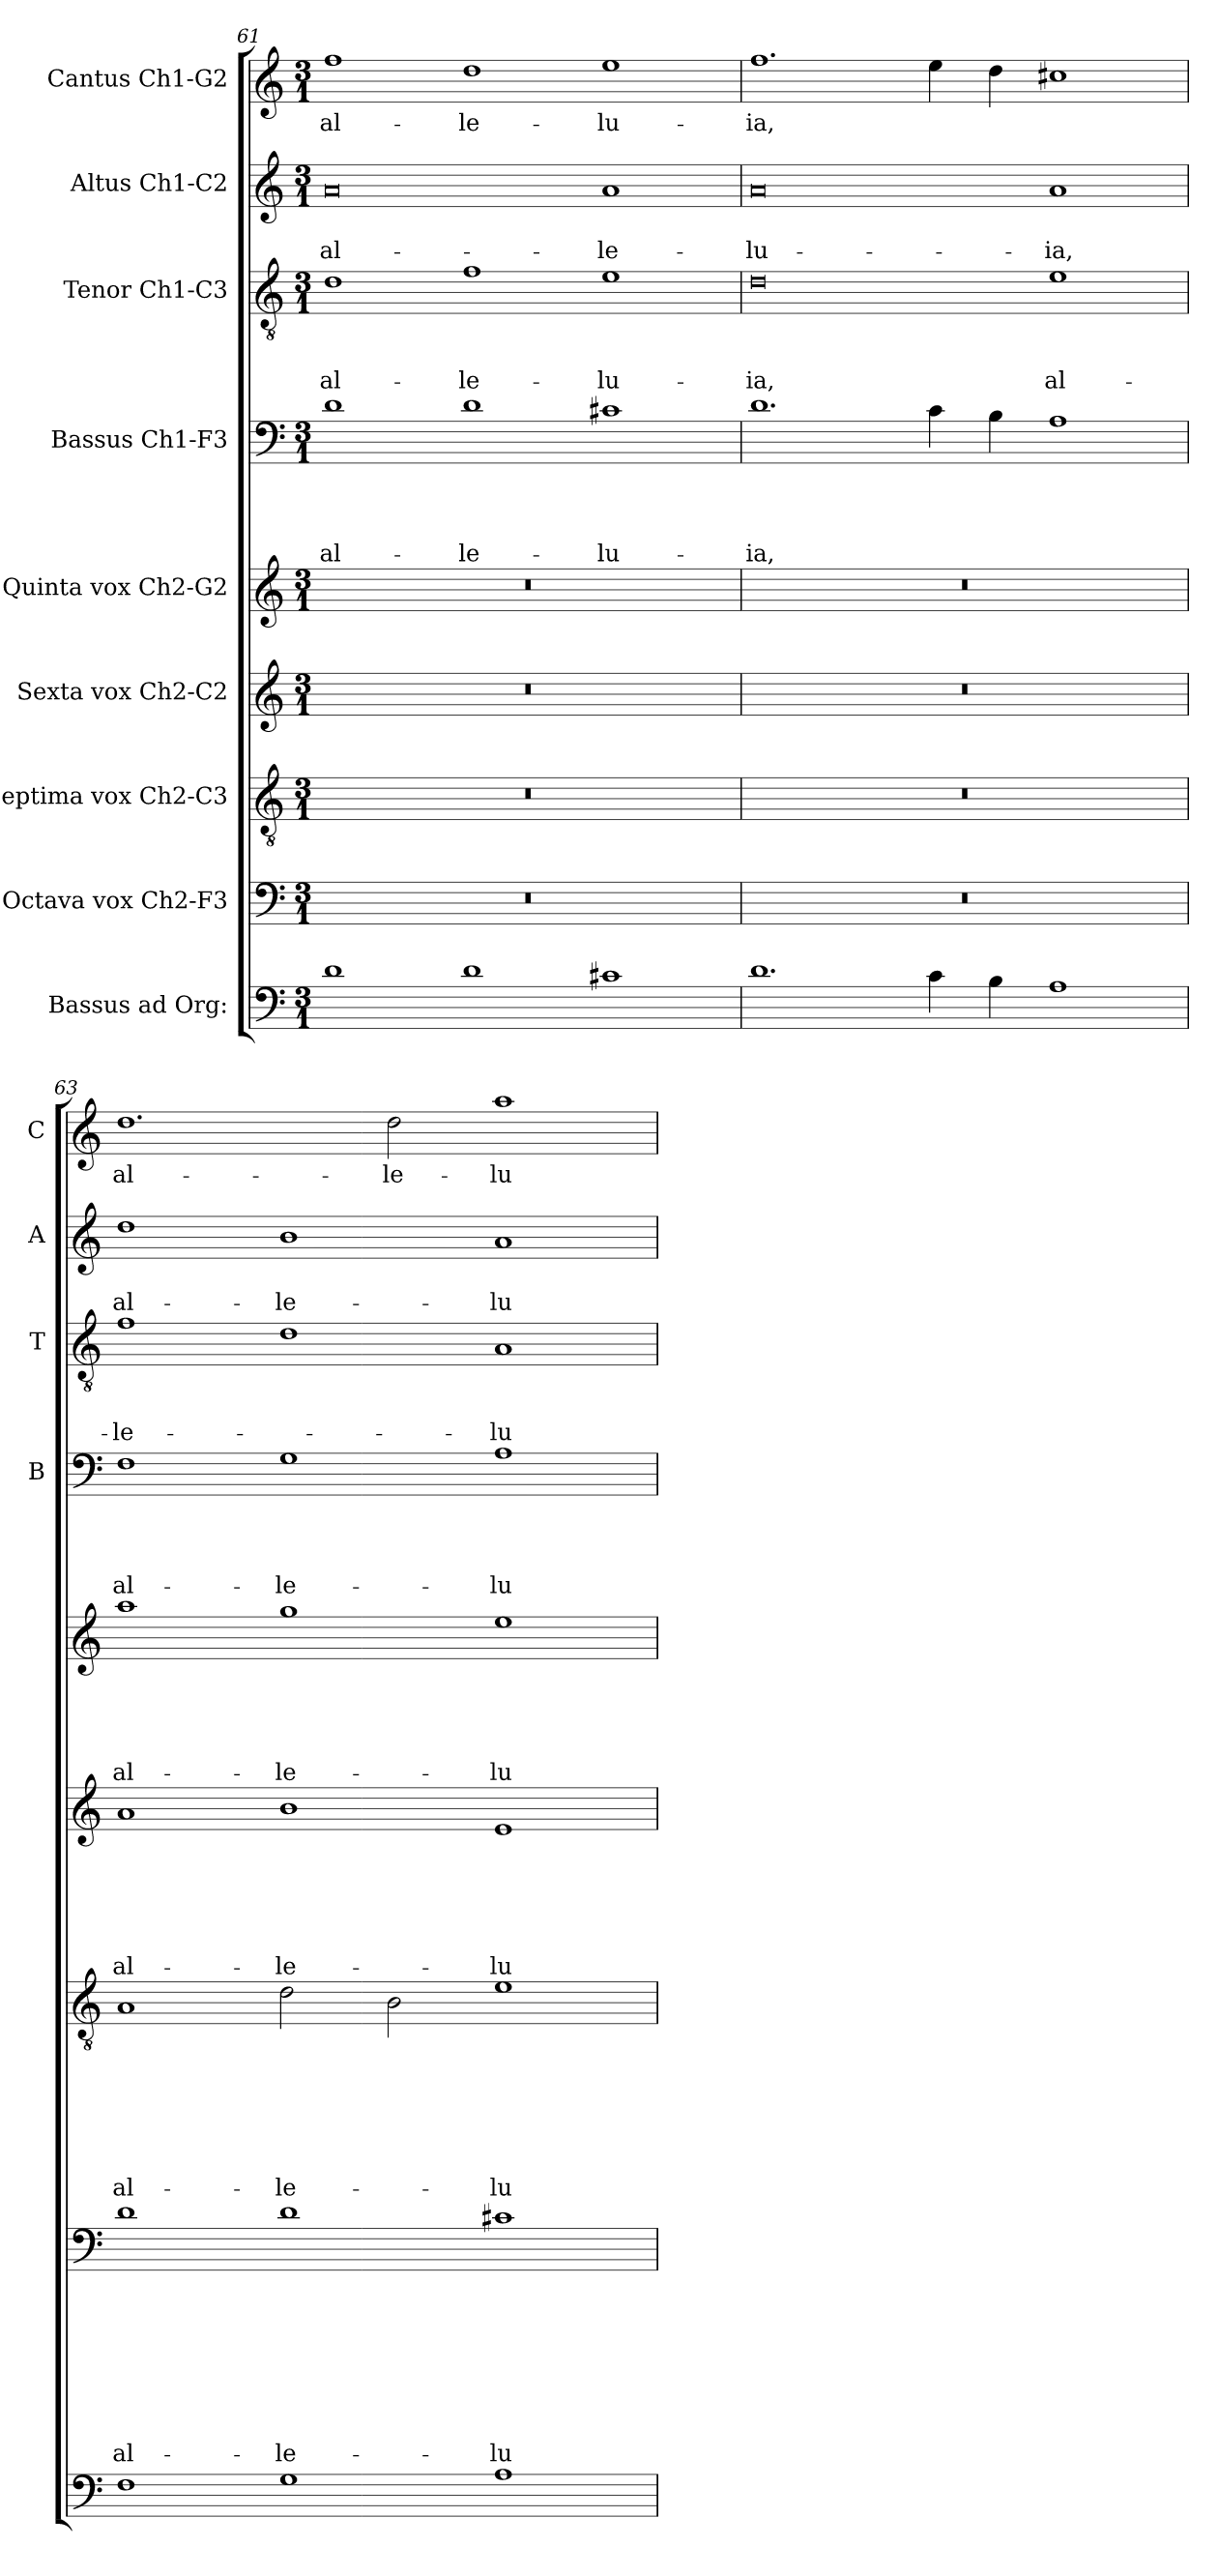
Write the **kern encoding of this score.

**kern	**kern	**text	**text	**text	**text	**text	**text	**text	**text	**kern	**text	**text	**text	**text	**text	**text	**text	**kern	**text	**text	**text	**text	**text	**text	**kern	**text	**text	**text	**text	**text	**kern	**text	**text	**text	**text	**kern	**text	**text	**text	**kern	**text	**text	**kern	**text
*part9	*part8	*part8	*part8	*part8	*part8	*part8	*part8	*part8	*part8	*part7	*part7	*part7	*part7	*part7	*part7	*part7	*part7	*part6	*part6	*part6	*part6	*part6	*part6	*part6	*part5	*part5	*part5	*part5	*part5	*part5	*part4	*part4	*part4	*part4	*part4	*part3	*part3	*part3	*part3	*part2	*part2	*part2	*part1	*part1
*staff9	*staff8	*staff8	*staff8	*staff8	*staff8	*staff8	*staff8	*staff8	*staff8	*staff7	*staff7	*staff7	*staff7	*staff7	*staff7	*staff7	*staff7	*staff6	*staff6	*staff6	*staff6	*staff6	*staff6	*staff6	*staff5	*staff5	*staff5	*staff5	*staff5	*staff5	*staff4	*staff4	*staff4	*staff4	*staff4	*staff3	*staff3	*staff3	*staff3	*staff2	*staff2	*staff2	*staff1	*staff1
*I"Bassus ad Org:	*I"Octava vox Ch2-F3	*	*	*	*	*	*	*	*	*I"Septima vox Ch2-C3	*	*	*	*	*	*	*	*I"Sexta vox Ch2-C2	*	*	*	*	*	*	*I"Quinta vox Ch2-G2	*	*	*	*	*	*I"Bassus Ch1-F3	*	*	*	*	*I"Tenor Ch1-C3	*	*	*	*I"Altus Ch1-C2	*	*	*I"Cantus Ch1-G2	*
*	*	*	*	*	*	*	*	*	*	*	*	*	*	*	*	*	*	*	*	*	*	*	*	*	*	*	*	*	*	*	*I'B	*	*	*	*	*I'T	*	*	*	*I'A	*	*	*I'C	*
*clefF4	*clefF4	*	*	*	*	*	*	*	*	*clefGv2	*	*	*	*	*	*	*	*clefG2	*	*	*	*	*	*	*clefG2	*	*	*	*	*	*clefF4	*	*	*	*	*clefGv2	*	*	*	*clefG2	*	*	*clefG2	*
*k[]	*k[]	*	*	*	*	*	*	*	*	*k[]	*	*	*	*	*	*	*	*k[]	*	*	*	*	*	*	*k[]	*	*	*	*	*	*k[]	*	*	*	*	*k[]	*	*	*	*k[]	*	*	*k[]	*
*C:	*C:	*	*	*	*	*	*	*	*	*C:	*	*	*	*	*	*	*	*C:	*	*	*	*	*	*	*C:	*	*	*	*	*	*C:	*	*	*	*	*C:	*	*	*	*C:	*	*	*C:	*
*M3/1	*M3/1	*	*	*	*	*	*	*	*	*M3/1	*	*	*	*	*	*	*	*M3/1	*	*	*	*	*	*	*M3/1	*	*	*	*	*	*M3/1	*	*	*	*	*M3/1	*	*	*	*M3/1	*	*	*M3/1	*
=61	=61	=61	=61	=61	=61	=61	=61	=61	=61	=61	=61	=61	=61	=61	=61	=61	=61	=61	=61	=61	=61	=61	=61	=61	=61	=61	=61	=61	=61	=61	=61	=61	=61	=61	=61	=61	=61	=61	=61	=61	=61	=61	=61	=61
!	!	!	!	!	!	!	!	!	!	!	!	!	!	!	!	!	!	!	!	!	!	!	!	!	!	!	!	!	!	!	!	!	!	!	!LO:LY:b	!	!	!	!LO:LY:b	!	!	!LO:LY:b	!	!LO:LY:b
1d	0.r	.	.	.	.	.	.	.	.	0.r	.	.	.	.	.	.	.	0.r	.	.	.	.	.	.	0.r	.	.	.	.	.	1d	.	.	.	al-	1d	.	.	al-	0a	.	al-	1ff	al-
!	!	!	!	!	!	!	!	!	!	!	!	!	!	!	!	!	!	!	!	!	!	!	!	!	!	!	!	!	!	!	!	!	!	!	!LO:LY:b	!	!	!	!LO:LY:b	!	!	!	!	!LO:LY:b
1d	.	.	.	.	.	.	.	.	.	.	.	.	.	.	.	.	.	.	.	.	.	.	.	.	.	.	.	.	.	.	1d	.	.	.	-le-	1f	.	.	-le-	.	.	.	1dd	-le-
!	!	!	!	!	!	!	!	!	!	!	!	!	!	!	!	!	!	!	!	!	!	!	!	!	!	!	!	!	!	!	!	!	!	!	!LO:LY:b	!	!	!	!LO:LY:b	!	!	!LO:LY:b	!	!LO:LY:b
1c#X	.	.	.	.	.	.	.	.	.	.	.	.	.	.	.	.	.	.	.	.	.	.	.	.	.	.	.	.	.	.	1c#X	.	.	.	-lu-	1e	.	.	-lu-	1a	.	-le-	1ee	-lu-
=62	=62	=62	=62	=62	=62	=62	=62	=62	=62	=62	=62	=62	=62	=62	=62	=62	=62	=62	=62	=62	=62	=62	=62	=62	=62	=62	=62	=62	=62	=62	=62	=62	=62	=62	=62	=62	=62	=62	=62	=62	=62	=62	=62	=62
!	!	!	!	!	!	!	!	!	!	!	!	!	!	!	!	!	!	!	!	!	!	!	!	!	!	!	!	!	!	!	!	!	!	!	!LO:LY:b	!	!	!	!LO:LY:b	!	!	!LO:LY:b	!	!LO:LY:b
1.d	0.r	.	.	.	.	.	.	.	.	0.r	.	.	.	.	.	.	.	0.r	.	.	.	.	.	.	0.r	.	.	.	.	.	1.d	.	.	.	-ia,	0d	.	.	-ia,	0a	.	-lu-	1.ff	-ia,
4c\	.	.	.	.	.	.	.	.	.	.	.	.	.	.	.	.	.	.	.	.	.	.	.	.	.	.	.	.	.	.	4c\	.	.	.	.	.	.	.	.	.	.	.	4ee\	.
4B\	.	.	.	.	.	.	.	.	.	.	.	.	.	.	.	.	.	.	.	.	.	.	.	.	.	.	.	.	.	.	4B\	.	.	.	.	.	.	.	.	.	.	.	4dd\	.
!	!	!	!	!	!	!	!	!	!	!	!	!	!	!	!	!	!	!	!	!	!	!	!	!	!	!	!	!	!	!	!	!	!	!	!	!	!	!	!LO:LY:b	!	!	!LO:LY:b	!	!
1A	.	.	.	.	.	.	.	.	.	.	.	.	.	.	.	.	.	.	.	.	.	.	.	.	.	.	.	.	.	.	1A	.	.	.	.	1e	.	.	al-	1a	.	-ia,	1cc#X	.
=63	=63	=63	=63	=63	=63	=63	=63	=63	=63	=63	=63	=63	=63	=63	=63	=63	=63	=63	=63	=63	=63	=63	=63	=63	=63	=63	=63	=63	=63	=63	=63	=63	=63	=63	=63	=63	=63	=63	=63	=63	=63	=63	=63	=63
!	!	!	!	!	!	!	!	!	!LO:LY:b	!	!	!	!	!	!	!	!LO:LY:b	!	!	!	!	!	!	!LO:LY:b	!	!	!	!	!	!LO:LY:b	!	!	!	!	!LO:LY:b	!	!	!	!LO:LY:b	!	!	!LO:LY:b	!	!LO:LY:b
1F	1d	.	.	.	.	.	.	.	al-	1A	.	.	.	.	.	.	al-	1a	.	.	.	.	.	al-	1aa	.	.	.	.	al-	1F	.	.	.	al-	1f	.	.	-le-	1dd	.	al-	1.dd	al-
!	!	!	!	!	!	!	!	!	!LO:LY:b	!	!	!	!	!	!	!	!LO:LY:b	!	!	!	!	!	!	!LO:LY:b	!	!	!	!	!	!LO:LY:b	!	!	!	!	!LO:LY:b	!	!	!	!	!	!	!LO:LY:b	!	!
1G	1d	.	.	.	.	.	.	.	-le-	2d\	.	.	.	.	.	.	-le-	1b	.	.	.	.	.	-le-	1gg	.	.	.	.	-le-	1G	.	.	.	-le-	1d	.	.	.	1b	.	-le-	.	.
!	!	!	!	!	!	!	!	!	!	!	!	!	!	!	!	!	!	!	!	!	!	!	!	!	!	!	!	!	!	!	!	!	!	!	!	!	!	!	!	!	!	!	!	!LO:LY:b
.	.	.	.	.	.	.	.	.	.	2B\	.	.	.	.	.	.	.	.	.	.	.	.	.	.	.	.	.	.	.	.	.	.	.	.	.	.	.	.	.	.	.	.	2dd\	-le-
!	!	!	!	!	!	!	!	!	!LO:LY:b	!	!	!	!	!	!	!	!LO:LY:b	!	!	!	!	!	!	!LO:LY:b	!	!	!	!	!	!LO:LY:b	!	!	!	!	!LO:LY:b	!	!	!	!LO:LY:b	!	!	!LO:LY:b	!	!LO:LY:b
1A	1c#X	.	.	.	.	.	.	.	-lu-	1e	.	.	.	.	.	.	-lu-	1e	.	.	.	.	.	-lu-	1ee	.	.	.	.	-lu-	1A	.	.	.	-lu-	1A	.	.	-lu-	1a	.	-lu-	1aa	-lu-
=	=	=	=	=	=	=	=	=	=	=	=	=	=	=	=	=	=	=	=	=	=	=	=	=	=	=	=	=	=	=	=	=	=	=	=	=	=	=	=	=	=	=	=	=
*-	*-	*-	*-	*-	*-	*-	*-	*-	*-	*-	*-	*-	*-	*-	*-	*-	*-	*-	*-	*-	*-	*-	*-	*-	*-	*-	*-	*-	*-	*-	*-	*-	*-	*-	*-	*-	*-	*-	*-	*-	*-	*-	*-	*-
